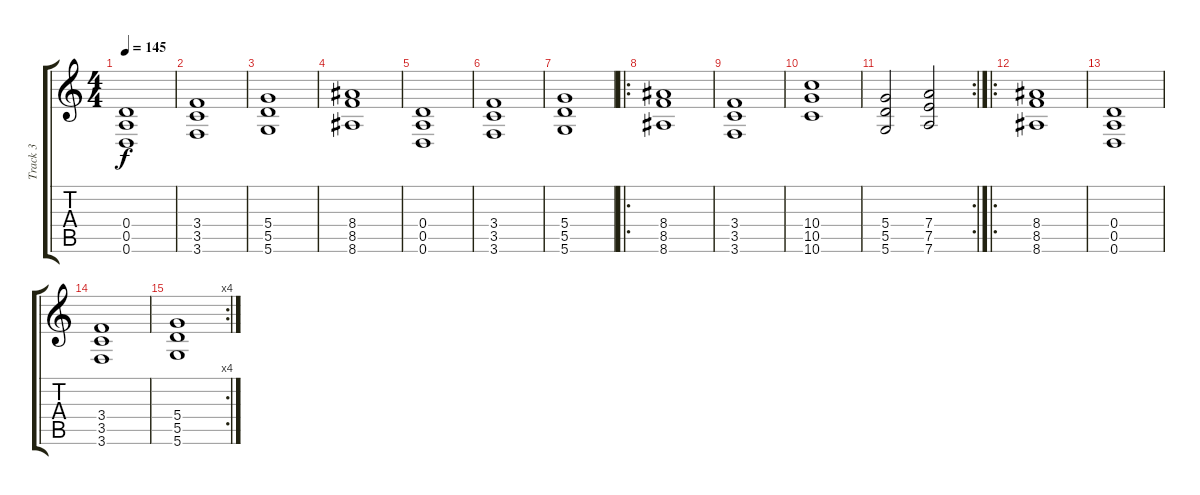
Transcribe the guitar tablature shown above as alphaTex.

\track ("Track 3" "Track 3") {instrument overdrivenguitar}
\staff {score tabs}
\tuning (E4 B3 G3 D3 A2 D2) {hide}
\ts (4 4)
\tempo 145
\clef g2
\ks c
(0.4 0.5 0.6).1{dy f} |
(3.4 3.5 3.6).1 |
(5.4 5.5 5.6).1 |
(8.4 8.5 8.6).1 |
(0.4 0.5 0.6).1 |
(3.4 3.5 3.6).1 |
(5.4 5.5 5.6).1 |
\ro
(8.4 8.5 8.6).1 |
(3.4 3.5 3.6).1 |
(10.4 10.5 10.6).1 |
\rc 2
(5.4 5.5 5.6).2 (7.4 7.5 7.6).2 |
\ro
(8.4 8.5 8.6).1 |
(0.4 0.5 0.6).1 |
(3.4 3.5 3.6).1 |
\rc 4
(5.4 5.5 5.6).1
